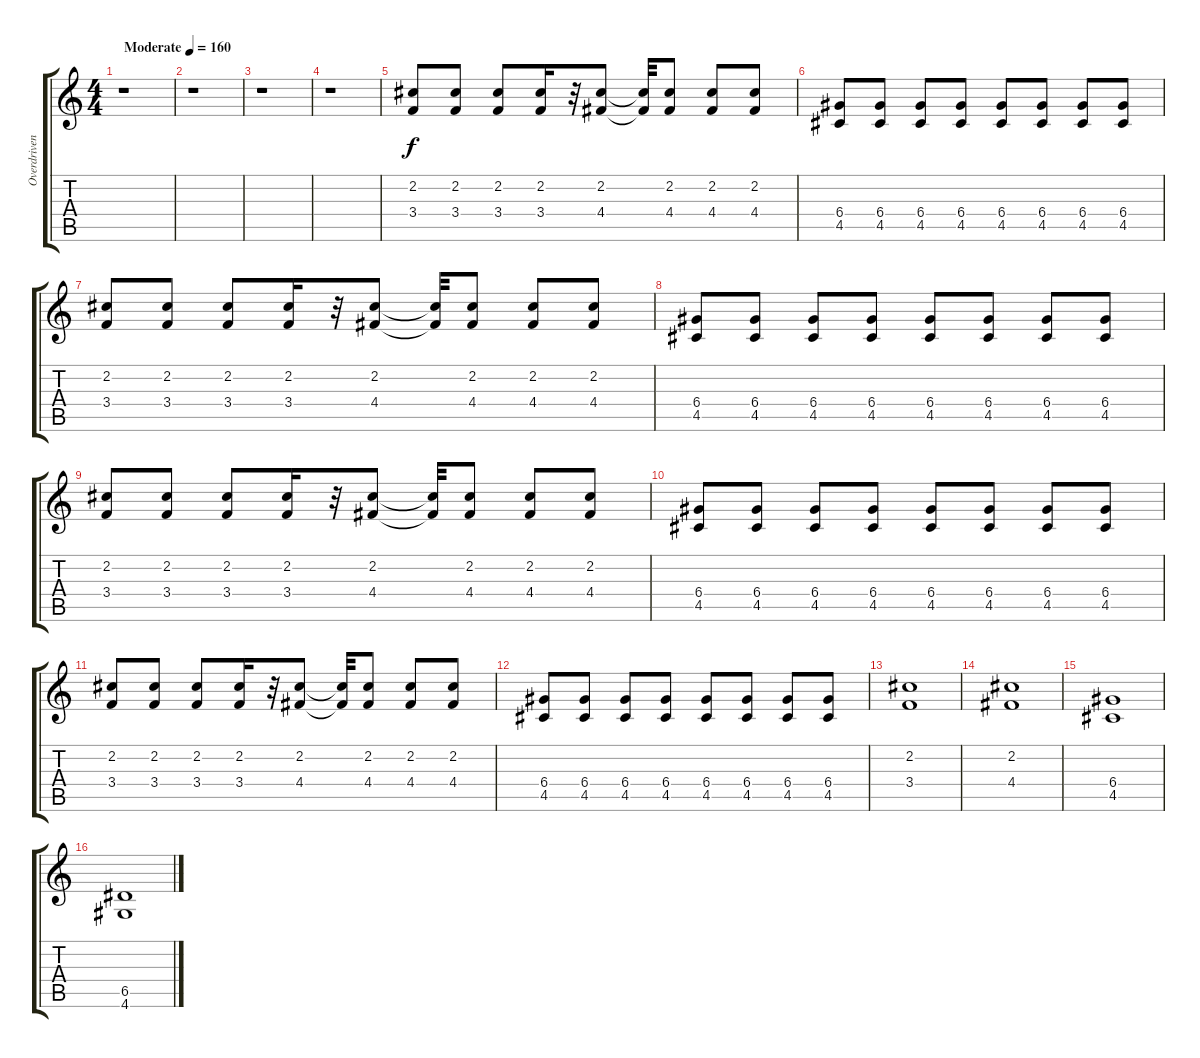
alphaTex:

\track ("Overdriven Guitar" "Overdriven") {instrument overdrivenguitar}
\staff {score tabs}
\tuning (E4 B3 G3 D3 A2 E2) {hide}
\ts (4 4)
\tempo (160 "Moderate")
\clef g2
\ks c
r.1{dy f instrument overdrivenguitar} |
r.1 |
r.1 |
r.1 |
(2.2 3.4).8 (2.2 3.4).8 (2.2 3.4).8 (2.2 3.4).16 r.32 (2.2 4.4).8 (2.2{t} 4.4{t}).32 (2.2 4.4).8 (2.2 4.4).8 (2.2 4.4).8 |
(6.4 4.5).8 (6.4 4.5).8 (6.4 4.5).8 (6.4 4.5).8 (6.4 4.5).8 (6.4 4.5).8 (6.4 4.5).8 (6.4 4.5).8 |
(2.2 3.4).8 (2.2 3.4).8 (2.2 3.4).8 (2.2 3.4).16 r.32 (2.2 4.4).8 (2.2{t} 4.4{t}).32 (2.2 4.4).8 (2.2 4.4).8 (2.2 4.4).8 |
(6.4 4.5).8 (6.4 4.5).8 (6.4 4.5).8 (6.4 4.5).8 (6.4 4.5).8 (6.4 4.5).8 (6.4 4.5).8 (6.4 4.5).8 |
(2.2 3.4).8 (2.2 3.4).8 (2.2 3.4).8 (2.2 3.4).16 r.32 (2.2 4.4).8 (2.2{t} 4.4{t}).32 (2.2 4.4).8 (2.2 4.4).8 (2.2 4.4).8 |
(6.4 4.5).8 (6.4 4.5).8 (6.4 4.5).8 (6.4 4.5).8 (6.4 4.5).8 (6.4 4.5).8 (6.4 4.5).8 (6.4 4.5).8 |
(2.2 3.4).8 (2.2 3.4).8 (2.2 3.4).8 (2.2 3.4).16 r.32 (2.2 4.4).8 (2.2{t} 4.4{t}).32 (2.2 4.4).8 (2.2 4.4).8 (2.2 4.4).8 |
(6.4 4.5).8 (6.4 4.5).8 (6.4 4.5).8 (6.4 4.5).8 (6.4 4.5).8 (6.4 4.5).8 (6.4 4.5).8 (6.4 4.5).8 |
(2.2 3.4).1 |
(2.2 4.4).1 |
(6.4 4.5).1 |
(6.5 4.6).1
